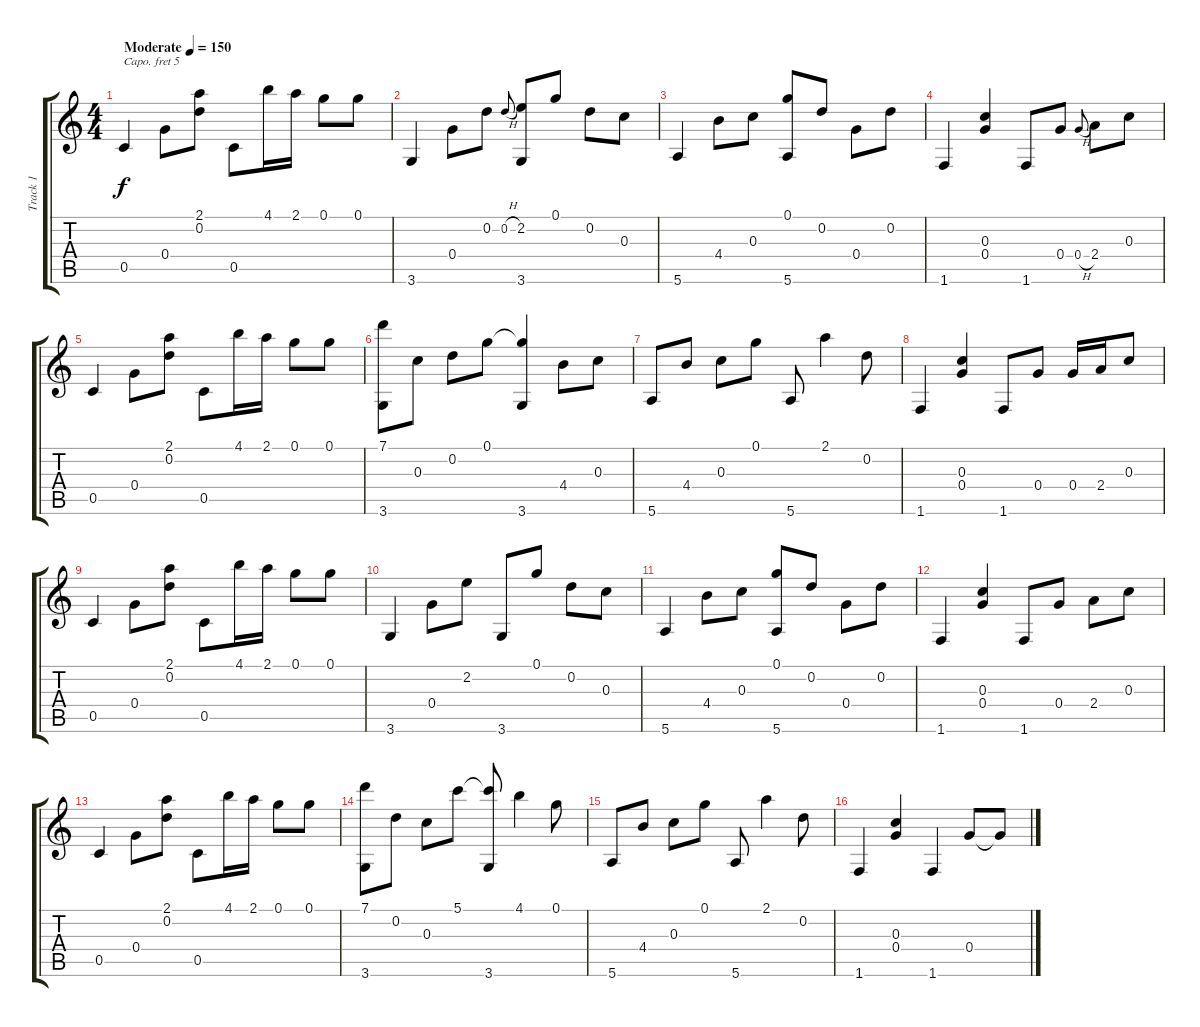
\track ("Track 1" "Track 1") {instrument acousticguitarsteel}
\staff {score tabs}
\capo 5
\tuning (D4 A3 G3 D3 G2 B1) {hide}
\ts (4 4)
\tempo (150 "Moderate")
\clef g2
\ks c
0.5.4{dy f instrument acousticguitarsteel} 0.4.8 (2.1 0.2).8 0.5.8 4.1.16 2.1.16 0.1.8 0.1.8 |
3.6.4 0.4.8 0.2.8 0.2{h}.8{gr onbeat} (2.2 3.6).8 0.1.8 0.2.8 0.3.8 |
5.6.4 4.4.8 0.3.8 (0.1 5.6).8 0.2.8 0.4.8 0.2.8 |
1.6.4 (0.3 0.4).4 1.6.8 0.4.8 0.4{h}.8{gr onbeat} 2.4.8 0.3.8 |
0.5.4 0.4.8 (2.1 0.2).8 0.5.8 4.1.16 2.1.16 0.1.8 0.1.8 |
(7.1 3.6).8 0.3.8 0.2.8 0.1.8 (0.1{t} 3.6).4 4.4.8 0.3.8 |
5.6.8 4.4.8 0.3.8 0.1.8 5.6.8 2.1.4 0.2.8 |
1.6.4 (0.3 0.4).4 1.6.8 0.4.8 0.4.16 2.4.16 0.3.8 |
0.5.4 0.4.8 (2.1 0.2).8 0.5.8 4.1.16 2.1.16 0.1.8 0.1.8 |
3.6.4 0.4.8 2.2.8 3.6.8 0.1.8 0.2.8 0.3.8 |
5.6.4 4.4.8 0.3.8 (0.1 5.6).8 0.2.8 0.4.8 0.2.8 |
1.6.4 (0.3 0.4).4 1.6.8 0.4.8 2.4.8 0.3.8 |
0.5.4 0.4.8 (2.1 0.2).8 0.5.8 4.1.16 2.1.16 0.1.8 0.1.8 |
(7.1 3.6).8 0.2.8 0.3.8 5.1.8 (5.1{t} 3.6).8 4.1.4 0.1.8 |
5.6.8 4.4.8 0.3.8 0.1.8 5.6.8 2.1.4 0.2.8 |
1.6.4 (0.3 0.4).4 1.6.4 0.4.8 0.4{t}.8
